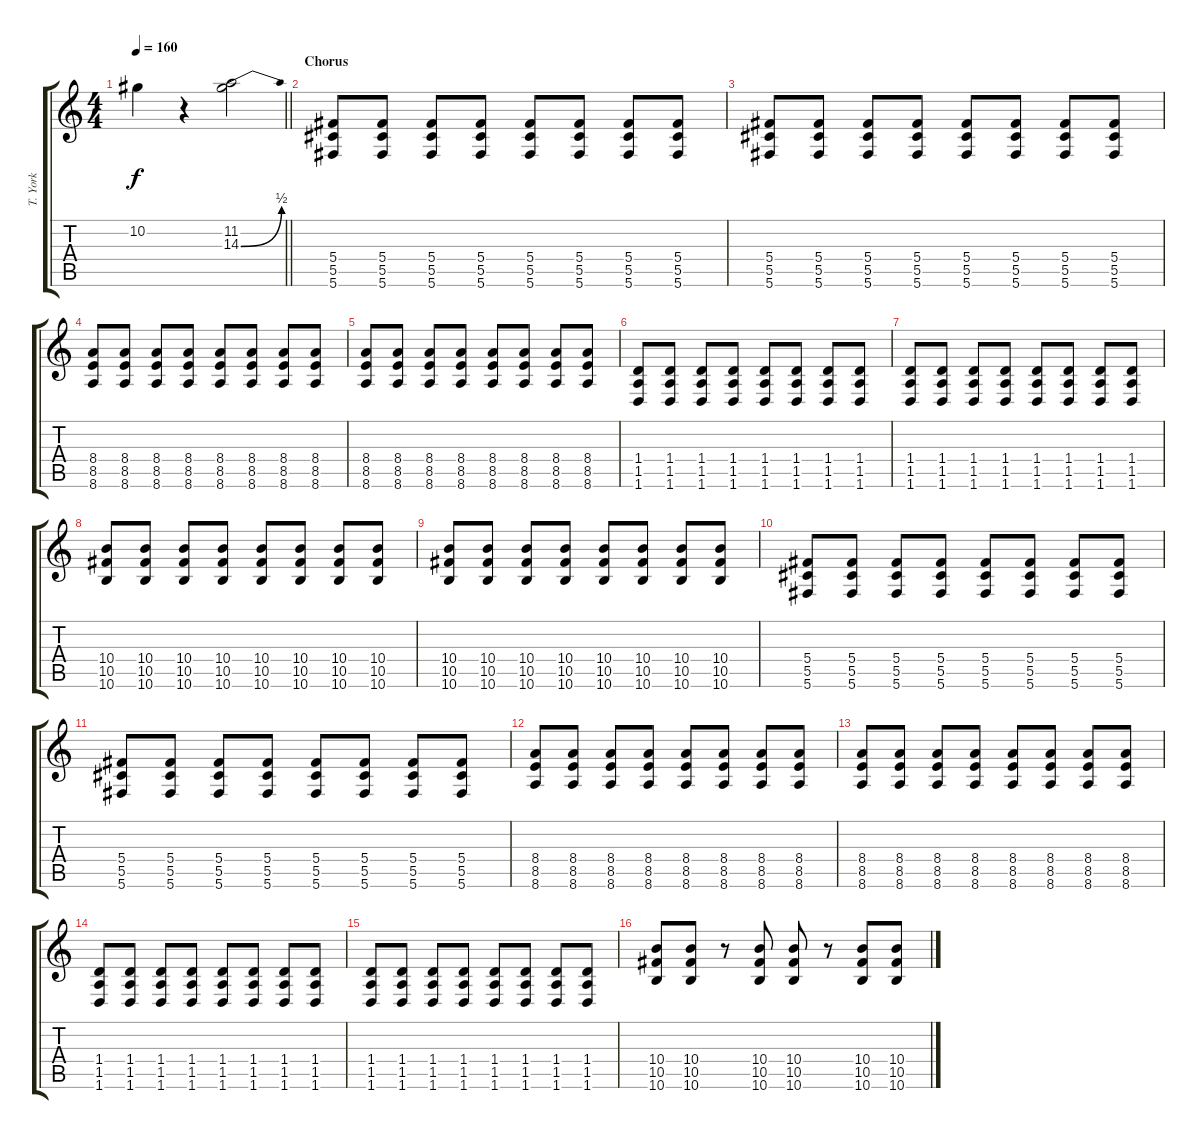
\track ("T. York" "T. York") {instrument distortionguitar}
\staff {score tabs}
\tuning (Eb4 Bb3 Gb3 Db3 Ab2 Db2) {hide}
\ts (4 4)
\tempo 160
\clef g2
\barLineRight lightlight
\ks c
10.2.4{dy f} r.4 (11.2 14.3{be (bend 0 0 60 2)}).2 |
\section ("" "Chorus")
(5.4 5.5 5.6).8{volume 16} (5.4 5.5 5.6).8 (5.4 5.5 5.6).8 (5.4 5.5 5.6).8 (5.4 5.5 5.6).8 (5.4 5.5 5.6).8 (5.4 5.5 5.6).8 (5.4 5.5 5.6).8 |
(5.4 5.5 5.6).8 (5.4 5.5 5.6).8 (5.4 5.5 5.6).8 (5.4 5.5 5.6).8 (5.4 5.5 5.6).8 (5.4 5.5 5.6).8 (5.4 5.5 5.6).8 (5.4 5.5 5.6).8 |
(8.4 8.5 8.6).8 (8.4 8.5 8.6).8 (8.4 8.5 8.6).8 (8.4 8.5 8.6).8 (8.4 8.5 8.6).8 (8.4 8.5 8.6).8 (8.4 8.5 8.6).8 (8.4 8.5 8.6).8 |
(8.4 8.5 8.6).8 (8.4 8.5 8.6).8 (8.4 8.5 8.6).8 (8.4 8.5 8.6).8 (8.4 8.5 8.6).8 (8.4 8.5 8.6).8 (8.4 8.5 8.6).8 (8.4 8.5 8.6).8 |
(1.4 1.5 1.6).8 (1.4 1.5 1.6).8 (1.4 1.5 1.6).8 (1.4 1.5 1.6).8 (1.4 1.5 1.6).8 (1.4 1.5 1.6).8 (1.4 1.5 1.6).8 (1.4 1.5 1.6).8 |
(1.4 1.5 1.6).8 (1.4 1.5 1.6).8 (1.4 1.5 1.6).8 (1.4 1.5 1.6).8 (1.4 1.5 1.6).8 (1.4 1.5 1.6).8 (1.4 1.5 1.6).8 (1.4 1.5 1.6).8 |
(10.4 10.5 10.6).8 (10.4 10.5 10.6).8 (10.4 10.5 10.6).8 (10.4 10.5 10.6).8 (10.4 10.5 10.6).8 (10.4 10.5 10.6).8 (10.4 10.5 10.6).8 (10.4 10.5 10.6).8 |
(10.4 10.5 10.6).8 (10.4 10.5 10.6).8 (10.4 10.5 10.6).8 (10.4 10.5 10.6).8 (10.4 10.5 10.6).8 (10.4 10.5 10.6).8 (10.4 10.5 10.6).8 (10.4 10.5 10.6).8 |
(5.4 5.5 5.6).8 (5.4 5.5 5.6).8 (5.4 5.5 5.6).8 (5.4 5.5 5.6).8 (5.4 5.5 5.6).8 (5.4 5.5 5.6).8 (5.4 5.5 5.6).8 (5.4 5.5 5.6).8 |
(5.4 5.5 5.6).8 (5.4 5.5 5.6).8 (5.4 5.5 5.6).8 (5.4 5.5 5.6).8 (5.4 5.5 5.6).8 (5.4 5.5 5.6).8 (5.4 5.5 5.6).8 (5.4 5.5 5.6).8 |
(8.4 8.5 8.6).8 (8.4 8.5 8.6).8 (8.4 8.5 8.6).8 (8.4 8.5 8.6).8 (8.4 8.5 8.6).8 (8.4 8.5 8.6).8 (8.4 8.5 8.6).8 (8.4 8.5 8.6).8 |
(8.4 8.5 8.6).8 (8.4 8.5 8.6).8 (8.4 8.5 8.6).8 (8.4 8.5 8.6).8 (8.4 8.5 8.6).8 (8.4 8.5 8.6).8 (8.4 8.5 8.6).8 (8.4 8.5 8.6).8 |
(1.4 1.5 1.6).8 (1.4 1.5 1.6).8 (1.4 1.5 1.6).8 (1.4 1.5 1.6).8 (1.4 1.5 1.6).8 (1.4 1.5 1.6).8 (1.4 1.5 1.6).8 (1.4 1.5 1.6).8 |
(1.4 1.5 1.6).8 (1.4 1.5 1.6).8 (1.4 1.5 1.6).8 (1.4 1.5 1.6).8 (1.4 1.5 1.6).8 (1.4 1.5 1.6).8 (1.4 1.5 1.6).8 (1.4 1.5 1.6).8 |
(10.4 10.5 10.6).8 (10.4 10.5 10.6).8 r.8 (10.4 10.5 10.6).8 (10.4 10.5 10.6).8 r.8 (10.4 10.5 10.6).8 (10.4 10.5 10.6).8
